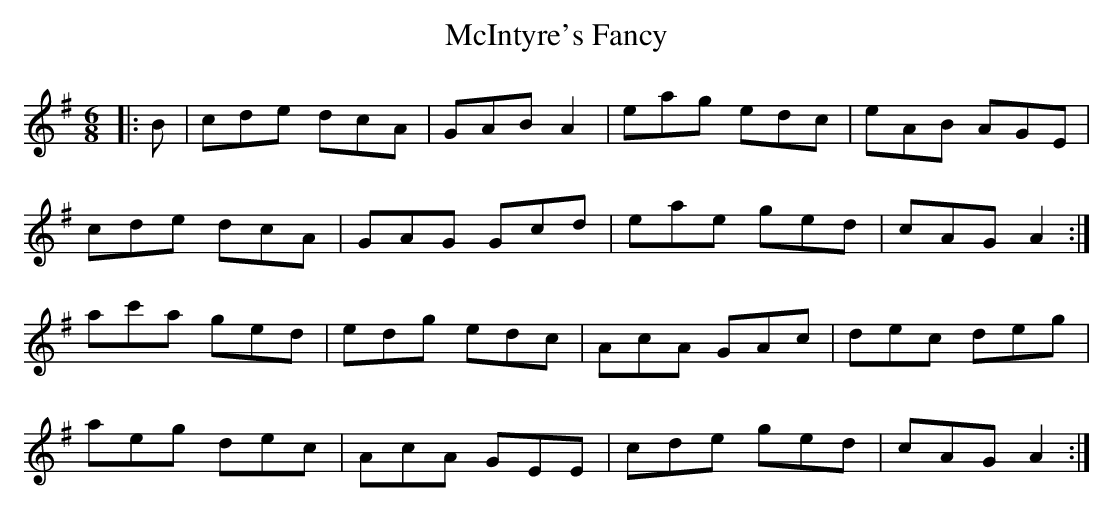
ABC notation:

X:1
T: McIntyre's Fancy
M: 6/8
L: 1/8
K: Gmaj
|:B|cde dcA|GAB A2|eag edc|eAB AGE|
cde dcA|GAG Gcd|eae ged|cAG A2:|
ac'a ged|edg edc|AcA GAc|dec deg|
aeg dec|AcA GEE|cde ged|cAG A2:|
